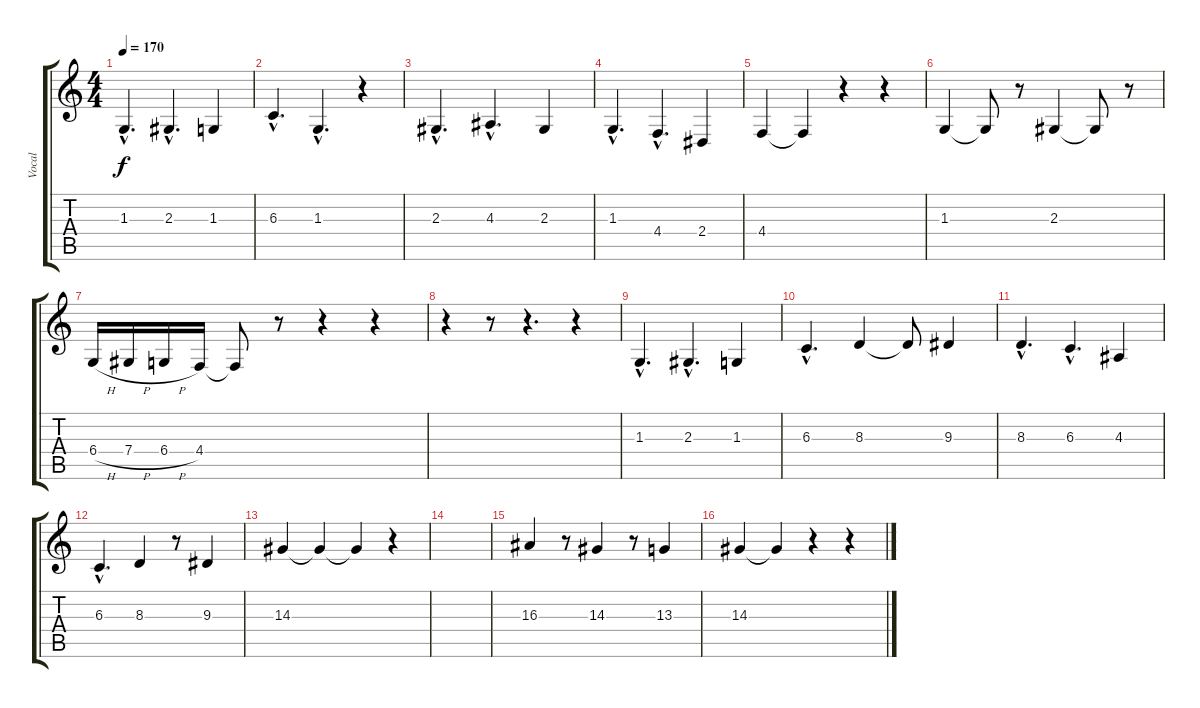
\track ("Vocal" "Vocal") {instrument tenorsax}
\staff {score tabs}
\tuning (Eb4 Bb3 Gb3 Db3 Ab2 Eb2) {hide}
\ts (4 4)
\tempo 170
\clef g2
\ks c
1.3{hac}.4{d dy f} 2.3{hac}.4{d} 1.3.4 |
6.3{hac}.4{d} 1.3{hac}.4{d} r.4 |
2.3{hac}.4{d} 4.3{hac}.4{d} 2.3.4 |
1.3{hac}.4{d} 4.4{hac}.4{d} 2.4.4 |
4.4.4 4.4{t}.4 r.4 r.4 |
1.3.4 1.3{t}.8 r.8 2.3.4 2.3{t}.8 r.8 |
6.4{h}.16 7.4{h}.16 6.4{h}.16 4.4.16 4.4{t}.8 r.8 r.4 r.4 |
r.4 r.8 r.4{d} r.4 |
1.3{hac}.4{d} 2.3{hac}.4{d} 1.3.4 |
6.3{hac}.4{d} 8.3.4 8.3{t}.8 9.3.4 |
8.3{hac}.4{d} 6.3{hac}.4{d} 4.3.4 |
6.3{hac}.4{d} 8.3.4 r.8 9.3.4 |
14.3.4 14.3{t}.4 14.3{t}.4 r.4 |
|
16.3.4 r.8 14.3.4 r.8 13.3.4 |
14.3.4 14.3{t}.4 r.4 r.4
